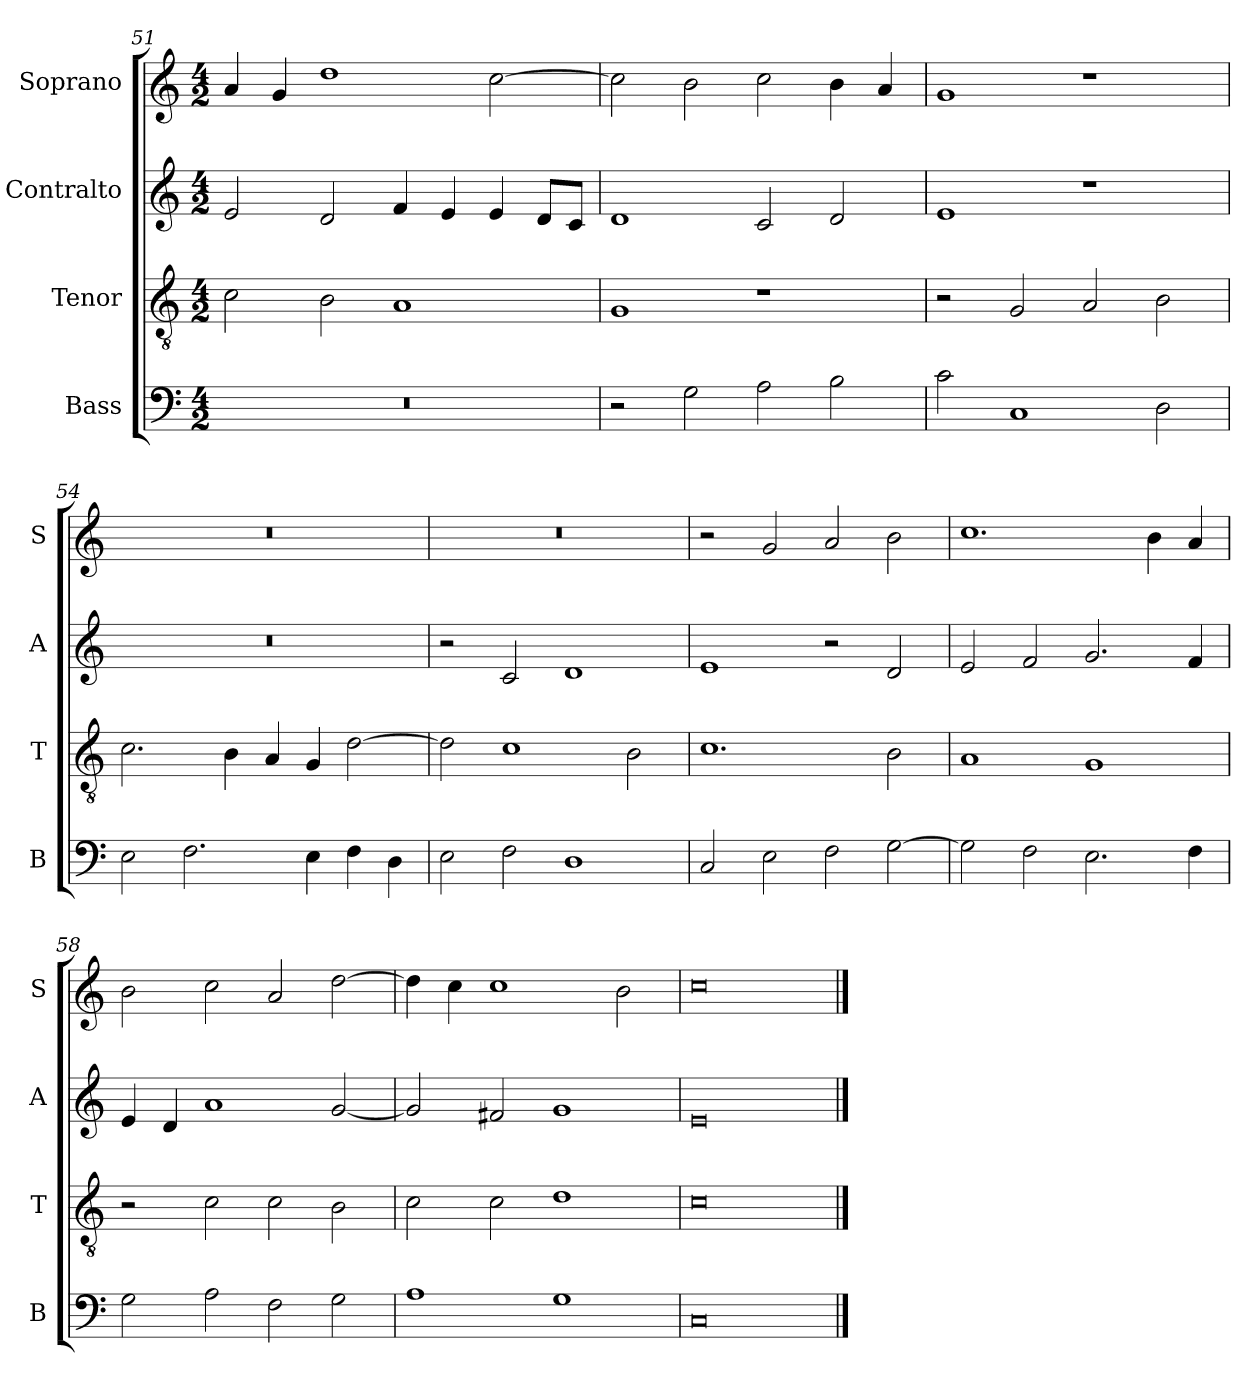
**kern	**kern	**kern	**kern
*part4	*part3	*part2	*part1
*staff4	*staff3	*staff2	*staff1
*I"Bass	*I"Tenor	*I"Contralto	*I"Soprano
*I'B	*I'T	*I'A	*I'S
*clefF4	*clefGv2	*clefG2	*clefG2
*k[]	*k[]	*k[]	*k[]
*C:ion	*C:ion	*C:ion	*C:ion
*M4/2	*M4/2	*M4/2	*M4/2
=51	=51	=51	=51
0r	2c	2e	4a
.	.	.	4g
.	2B	2d	1dd
.	1A	4f	.
.	.	4e	.
.	.	4e	[2cc
.	.	8d/L	.
.	.	8c/J	.
=52	=52	=52	=52
2r	1G	1d	2cc]
2G	.	.	2b
2A	1r	2c	2cc
2B	.	2d	4b
.	.	.	4a
=53	=53	=53	=53
2c	2r	1e	1g
1C	2G	.	.
.	2A	1r	1r
2D	2B	.	.
=54	=54	=54	=54
2E	2.c	0r	0r
2.F	.	.	.
.	4B	.	.
.	4A	.	.
4E	4G	.	.
4F	[2d	.	.
4D	.	.	.
=55	=55	=55	=55
2E	2d]	2r	0r
2F	1c	2c	.
1D	.	1d	.
.	2B	.	.
=56	=56	=56	=56
2C	1.c	1e	2r
2E	.	.	2g
2F	.	2r	2a
[2G	2B	2d	2b
=57	=57	=57	=57
2G]	1A	2e	1.cc
2F	.	2f	.
2.E	1G	2.g	.
.	.	.	4b
4F	.	4f	4a
=58	=58	=58	=58
2G	2r	4e	2b
.	.	4d	.
2A	2c	1a	2cc
2F	2c	.	2a
2G	2B	[2g	[2dd
=59	=59	=59	=59
1A	2c	2g]	4dd]
.	.	.	4cc
.	2c	2f#X	1cc
1G	1d	1g	.
.	.	.	2b
=60	=60	=60	=60
0C	0c	0e	0cc
==	==	==	==
*-	*-	*-	*-
